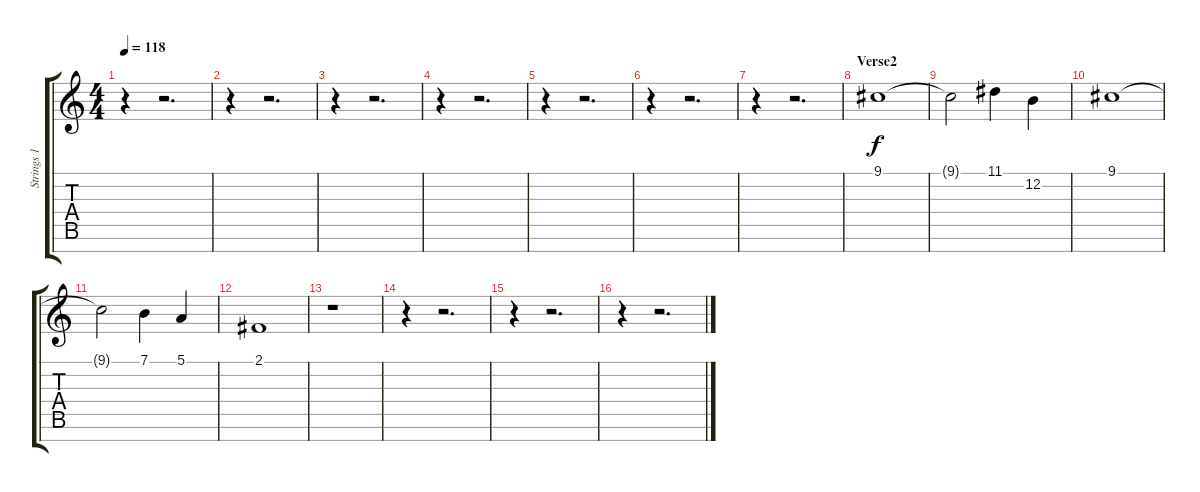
\track ("Strings 1" "Strings 1") {instrument stringensemble1}
\staff {score tabs}
\tuning (E4 B3 G3 D3 A2 E2 B1) {hide}
\ts (4 4)
\tempo 118
\clef g2
\ks c
r.4{dy f} r.2{d} |
r.4 r.2{d} |
r.4 r.2{d} |
r.4 r.2{d} |
r.4 r.2{d} |
r.4 r.2{d} |
r.4 r.2{d} |
\section ("" "Verse2")
9.1.1 |
9.1{t}.2 11.1.4 12.2.4 |
9.1.1 |
9.1{t}.2 7.1.4 5.1.4 |
2.1.1 |
r.1 |
r.4 r.2{d} |
r.4 r.2{d} |
r.4 r.2{d}
